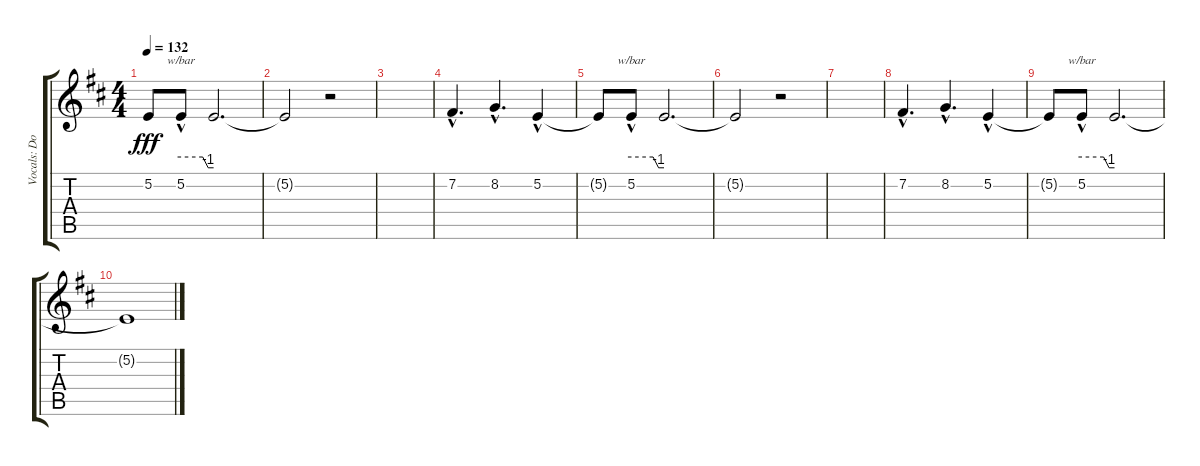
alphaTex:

\track ("Vocals: Don" "Vocals: Do") {instrument lead2sawtooth}
\staff {score tabs}
\tuning (E4 B3 G3 D3 A2 D2) {hide}
\ts (4 4)
\tempo 132
\clef g2
\ks d
5.2{t}.8{dy fff} 5.2{hac}.8{tbe (custom default 0 0 40 0 50 -4 60 -4)} 5.2{t}.2{d} |
5.2{t}.2 r.2 |
|
7.2{hac}.4{d} 8.2{hac}.4{d} 5.2{hac}.4 |
5.2{t}.8 5.2{hac}.8{tbe (custom default 0 0 40 0 50 -4 60 -4)} 5.2{t}.2{d} |
5.2{t}.2 r.2 |
|
7.2{hac}.4{d} 8.2{hac}.4{d} 5.2{hac}.4 |
5.2{t}.8 5.2{hac}.8{tbe (custom default 0 0 40 0 50 -4 60 -4)} 5.2{t}.2{d} |
5.2{t}.1
